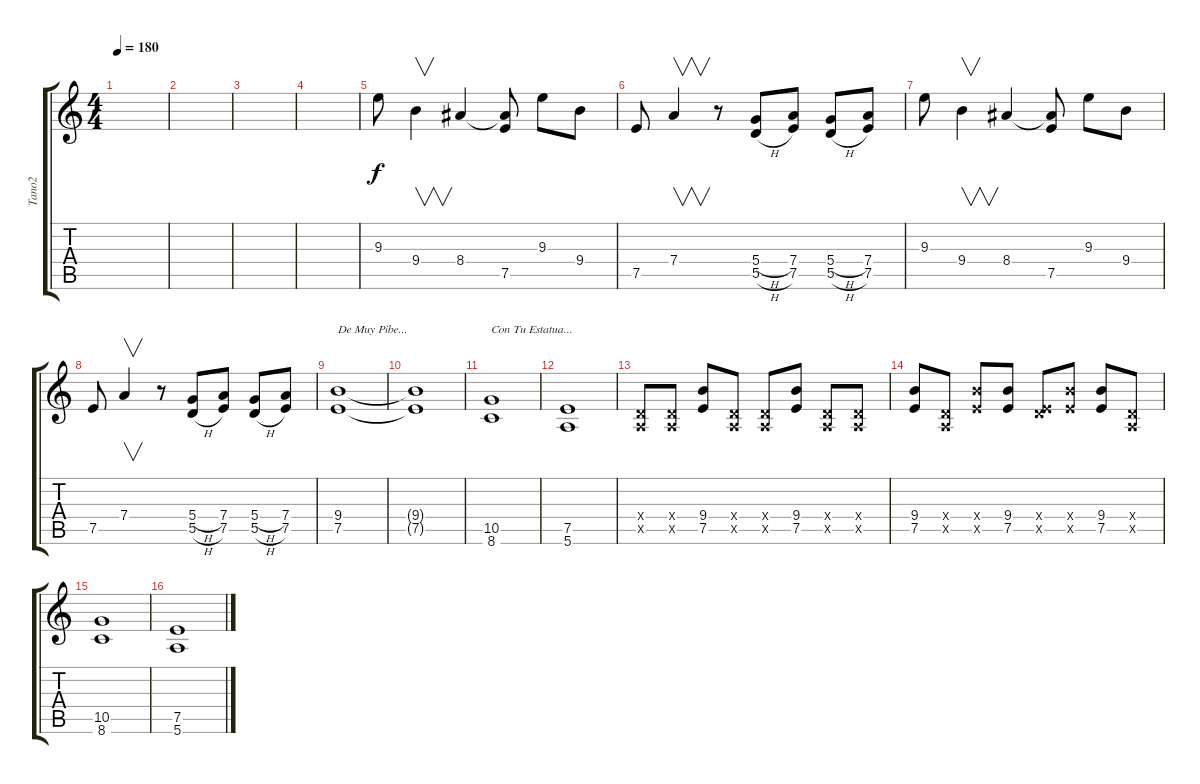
\track ("Tano2" "Tano2") {instrument distortionguitar}
\staff {score tabs}
\tuning (E4 B3 G3 D3 A2 E2) {hide}
\ts (4 4)
\tempo 180
\clef g2
\ks c
|
|
|
|
9.3.8 9.4.4{v} 8.4.4 (8.4{t} 7.5).8 9.3.8 9.4.8 |
7.5.8 7.4.4{v} r.8 (5.4{h} 5.5{h}).8 (7.4 7.5).8 (5.4{h} 5.5{h}).8 (7.4 7.5).8 |
9.3.8 9.4.4{v} 8.4.4 (8.4{t} 7.5).8 9.3.8 9.4.8 |
7.5.8 7.4.4{v} r.8 (5.4{h} 5.5{h}).8 (7.4 7.5).8 (5.4{h} 5.5{h}).8 (7.4 7.5).8 |
(9.4 7.5).1{txt "De Muy Pibe..."} |
(9.4{t} 7.5{t}).1 |
(10.5 8.6).1{txt "Con Tu Estatua..."} |
(7.5 5.6).1 |
(0.4{x} 0.5{x}).8 (0.4{x} 0.5{x}).8 (9.4 7.5).8 (0.4{x} 0.5{x}).8 (0.4{x} 0.5{x}).8 (9.4 7.5).8 (0.4{x} 0.5{x}).8 (0.4{x} 0.5{x}).8 |
(9.4 7.5).8 (0.4{x} 0.5{x}).8 (9.4{x} 7.5{x}).8 (9.4 7.5).8 (0.4{x} 7.5{x}).8 (9.4{x} 7.5{x}).8 (9.4 7.5).8 (0.4{x} 0.5{x}).8 |
(10.5 8.6).1 |
(7.5 5.6).1
